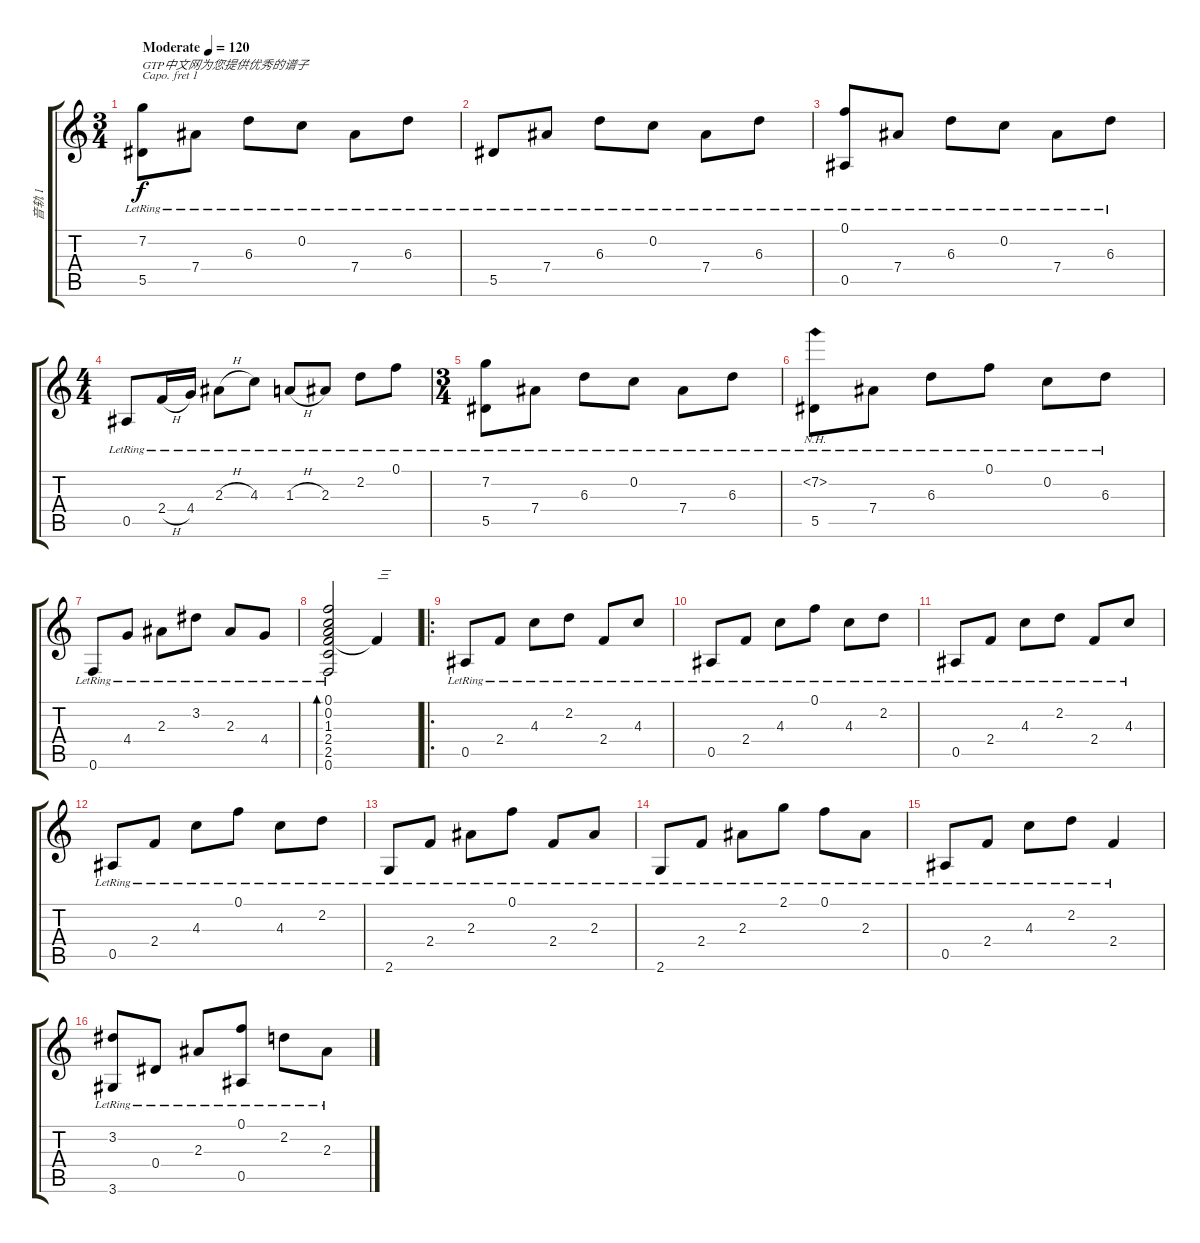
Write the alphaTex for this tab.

\track ("音轨 1" "音轨 1") {instrument acousticguitarsteel}
\staff {score tabs}
\capo 1
\tuning (E4 B3 G3 D3 A2 E2) {hide}
\ts (3 4)
\tempo (120 "Moderate")
\clef g2
\ks c
(7.2{lr} 5.5{lr}).8{txt "GTP中文网为您提供优秀的谱子" dy f instrument acousticguitarsteel} 7.4{lr}.8 6.3{lr}.8 0.2{lr}.8 7.4{lr}.8 6.3{lr}.8 |
5.5{lr}.8 7.4{lr}.8 6.3{lr}.8 0.2{lr}.8 7.4{lr}.8 6.3{lr}.8 |
(0.1{lr} 0.5{lr}).8 7.4{lr}.8 6.3{lr}.8 0.2{lr}.8 7.4{lr}.8 6.3{lr}.8 |
\ts (4 4)
0.5{lr}.8 2.4{h lr}.16 4.4{lr}.16 2.3{h lr}.8 4.3{lr}.8 1.3{h lr}.8 2.3{lr}.8 2.2{lr}.8 0.1{lr}.8 |
\ts (3 4)
(7.2{lr} 5.5{lr}).8 7.4{lr}.8 6.3{lr}.8 0.2{lr}.8 7.4{lr}.8 6.3{lr}.8 |
(7.2{nh lr} 5.5{lr}).8 7.4{lr}.8 6.3{lr}.8 0.1{lr}.8 0.2{lr}.8 6.3{lr}.8 |
0.6{lr}.8 4.4{lr}.8 2.3{lr}.8 3.2{lr}.8 2.3{lr}.8 4.4{lr}.8 |
(0.1{lr} 0.2{lr} 1.3{lr} 2.4{lr} 2.5{lr} 0.6{lr}).2{bd 480} 2.4{t}.4{txt "三"} |
\ro
0.5{lr}.8 2.4{lr}.8 4.3{lr}.8 2.2{lr}.8 2.4{lr}.8 4.3{lr}.8 |
0.5{lr}.8 2.4{lr}.8 4.3{lr}.8 0.1{lr}.8 4.3{lr}.8 2.2{lr}.8 |
0.5{lr}.8 2.4{lr}.8 4.3{lr}.8 2.2{lr}.8 2.4{lr}.8 4.3{lr}.8 |
0.5{lr}.8 2.4{lr}.8 4.3{lr}.8 0.1{lr}.8 4.3{lr}.8 2.2{lr}.8 |
2.6{lr}.8 2.4{lr}.8 2.3{lr}.8 0.1{lr}.8 2.4{lr}.8 2.3{lr}.8 |
2.6{lr}.8 2.4{lr}.8 2.3{lr}.8 2.1{lr}.8 0.1{lr}.8 2.3{lr}.8 |
0.5{lr}.8 2.4{lr}.8 4.3{lr}.8 2.2{lr}.8 2.4{lr}.4 |
(3.2{lr} 3.6{lr}).8 0.4{lr}.8 2.3{lr}.8 (0.1{lr} 0.5{lr}).8 2.2{lr}.8 2.3{lr}.8
